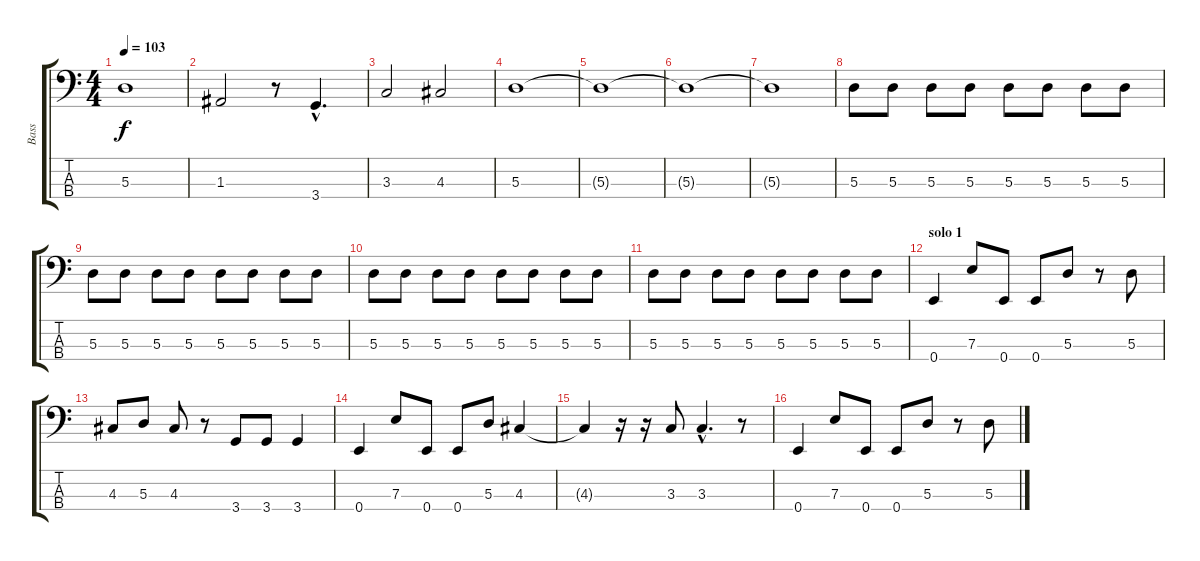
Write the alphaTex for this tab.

\track ("Bass" "Bass") {instrument electricbassfinger}
\staff {score tabs}
\tuning (G2 D2 A1 E1) {hide}
\ts (4 4)
\tempo 103
\clef f4
\ks c
5.3{t}.1{dy f} |
1.3.2 r.8 3.4{hac}.4{d} |
3.3.2 4.3.2 |
5.3.1 |
5.3{t}.1 |
5.3{t}.1 |
5.3{t}.1 |
5.3.8 5.3.8 5.3.8 5.3.8 5.3.8 5.3.8 5.3.8 5.3.8 |
5.3.8 5.3.8 5.3.8 5.3.8 5.3.8 5.3.8 5.3.8 5.3.8 |
5.3.8 5.3.8 5.3.8 5.3.8 5.3.8 5.3.8 5.3.8 5.3.8 |
5.3.8 5.3.8 5.3.8 5.3.8 5.3.8 5.3.8 5.3.8 5.3.8 |
\section ("" "solo 1")
0.4.4 7.3.8 0.4.8 0.4.8 5.3.8 r.8 5.3.8 |
4.3.8 5.3.8 4.3.8 r.8 3.4.8 3.4.8 3.4.4 |
0.4.4 7.3.8 0.4.8 0.4.8 5.3.8 4.3.4 |
4.3{t}.4 r.16 r.16 3.3.8 3.3{hac}.4{d} r.8 |
0.4.4 7.3.8 0.4.8 0.4.8 5.3.8 r.8 5.3.8
